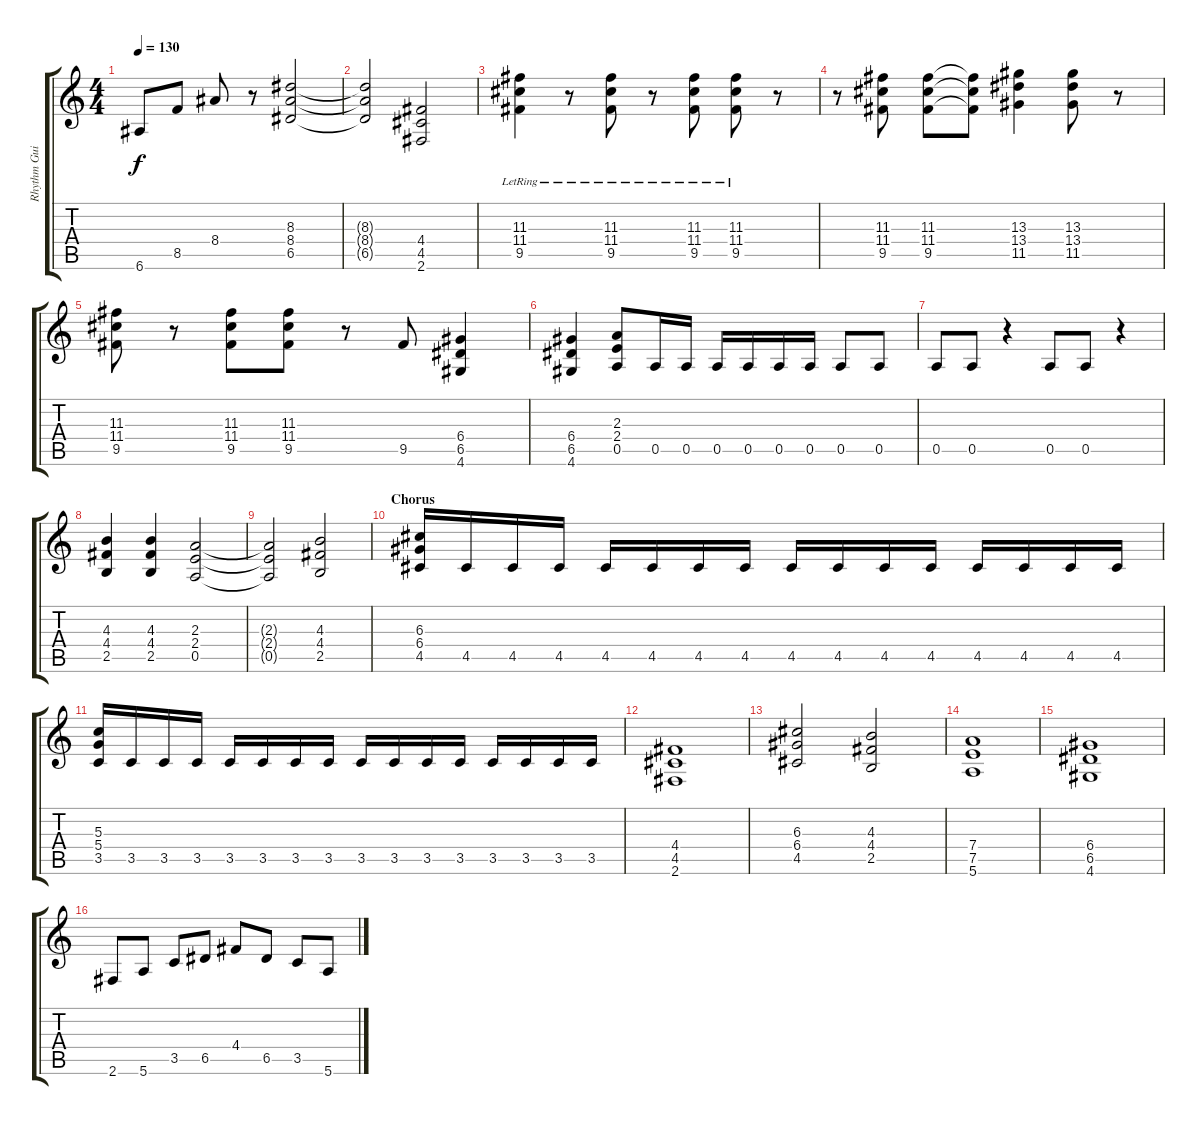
\track ("Rhythm Guitar" "Rhythm Gui") {instrument distortionguitar}
\staff {score tabs}
\tuning (E4 B3 G3 D3 A2 E2) {hide}
\ts (4 4)
\tempo 130
\clef g2
\ks c
6.6.8{dy f} 8.5.8 8.4.8 r.8 (8.3 8.4 6.5).2 |
(8.3{t} 8.4{t} 6.5{t}).2 (4.4 4.5 2.6).2 |
(11.3{lr} 11.4{lr} 9.5{lr}).4 r.8 (11.3{lr} 11.4{lr} 9.5{lr}).8 r.8 (11.3{lr} 11.4{lr} 9.5{lr}).8 (11.3{lr} 11.4{lr} 9.5{lr}).8 r.8 |
r.8 (11.3 11.4 9.5).8 (11.3 11.4 9.5).8 (11.3{t} 11.4{t} 9.5{t}).8 (13.3 13.4 11.5).4 (13.3 13.4 11.5).8 r.8 |
(11.3 11.4 9.5).8 r.8 (11.3 11.4 9.5).8 (11.3 11.4 9.5).8 r.8 9.5.8 (6.4 6.5 4.6).4 |
(6.4 6.5 4.6).4 (2.3 2.4 0.5).8 0.5.16 0.5.16 0.5.16 0.5.16 0.5.16 0.5.16 0.5.8 0.5.8 |
0.5.8 0.5.8 r.4 0.5.8 0.5.8 r.4 |
(4.3 4.4 2.5).4 (4.3 4.4 2.5).4 (2.3 2.4 0.5).2 |
(2.3{t} 2.4{t} 0.5{t}).2 (4.3 4.4 2.5).2 |
\section ("" "Chorus")
(6.3 6.4 4.5).16 4.5.16 4.5.16 4.5.16 4.5.16 4.5.16 4.5.16 4.5.16 4.5.16 4.5.16 4.5.16 4.5.16 4.5.16 4.5.16 4.5.16 4.5.16 |
(5.3 5.4 3.5).16 3.5.16 3.5.16 3.5.16 3.5.16 3.5.16 3.5.16 3.5.16 3.5.16 3.5.16 3.5.16 3.5.16 3.5.16 3.5.16 3.5.16 3.5.16 |
(4.4 4.5 2.6).1 |
(6.3 6.4 4.5).2 (4.3 4.4 2.5).2 |
(7.4 7.5 5.6).1 |
(6.4 6.5 4.6).1 |
2.6.8 5.6.8 3.5.8 6.5.8 4.4.8 6.5.8 3.5.8 5.6.8
